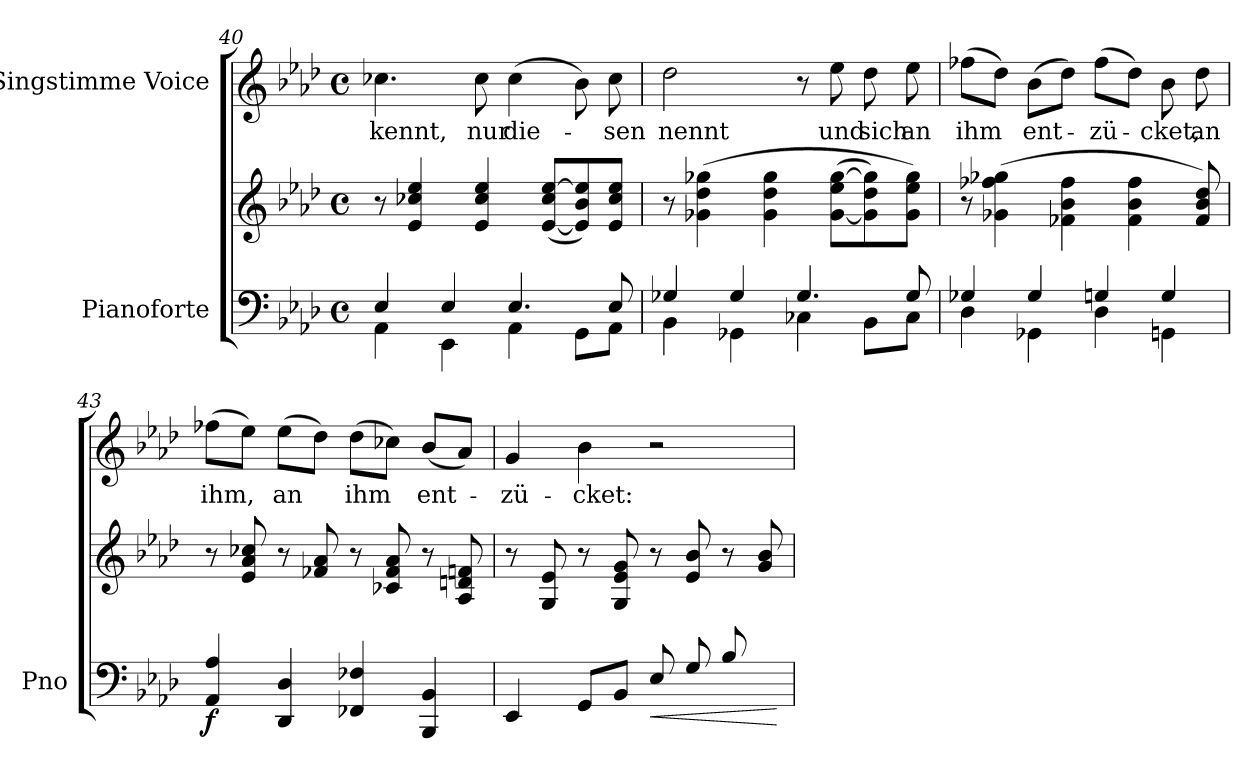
**kern	**kern	**dynam	**kern	**text
*part2	*part2	*part2	*part1	*part1
*staff3	*staff2	*staff2/3	*staff1	*staff1
*I"Pianoforte	*	*	*I"Singstimme Voice	*
*I'Pno	*	*	*	*
*clefF4	*clefG2	*	*clefG2	*
*k[b-e-a-d-]	*k[b-e-a-d-]	*	*k[b-e-a-d-]	*
*M4/4	*M4/4	*	*M4/4	*
*met(c)	*met(c)	*	*met(c)	*
=40	=40	=40	=40	=40
*^	*	*	*	*
!	!	!	!	!	!LO:LY:b
4E-/	4AA-\	8r	.	4.cc-X\	kennt,
.	.	4e-/ 4cc-X/ 4ee-/	.	.	.
4E-/	4EE-\	.	.	.	.
!	!	!	!	!	!LO:LY:b
.	.	4e-/ 4cc-/ 4ee-/	.	8cc-\	nur
!	!	!	!	!	!LO:LY:b
4.E-/	4AA-\	.	.	(4cc-\	die-
.	.	(<[8e-/ 8cc-/ [8ee-/L	.	.	.
.	8GG\L	8e-/] 8b-/ 8ee-/])	.	8b-\)	.
!	!	!	!	!	!LO:LY:b
8E-/	8AA-\J	8e-/ 8cc-/ 8ee-/J	.	8cc-\	-sen
=41	=41	=41	=41	=41	=41
!	!	!	!	!	!LO:LY:b
4G-X/	4BB-\	8r	.	2dd-\	nennt
.	.	(4g-X\ 4dd-\ 4gg-X\	.	.	.
4G-/	4GG-X\	.	.	.	.
.	.	4g-\ 4dd-\ 4gg-\	.	.	.
4.G-/	4C-X\	.	.	8r	.
!	!	!	!	!	!LO:LY:b
.	.	([8g-\ 8ee-\ [8gg-\L	.	8ee-\	und
!	!	!	!	!	!LO:LY:b
.	8BB-\L	8g-\] 8dd-\ 8gg-\])	.	8dd-\	sich
!	!	!	!	!	!LO:LY:b
8G-/	8C-\J	8g-\ 8ee-\ 8gg-\J)	.	8ee-\	an
!!LO:PB:g=z
=42	=42	=42	=42	=42	=42
!	!	!	!	!	!LO:LY:b
4G-X/	4D-\	8r	.	(8ff-X\L	ihm
.	.	(4g-X\ 4ff-X\ 4gg-X\	.	8dd-\J)	.
!	!	!	!	!	!LO:LY:b
4G-/	4GG-X\	.	.	(8b-\L	ent-
.	.	4f-X\ 4b-\ 4ff-\	.	8dd-\J)	.
!	!	!	!	!	!LO:LY:b
4Gn/	4D-\	.	.	(8ff-\L	-zü-
.	.	4f-\ 4b-\ 4ff-\	.	8dd-\J)	.
!	!	!	!	!	!LO:LY:b
4G/	4GGn\	.	.	8b-\	-cket,
!	!	!	!	!	!LO:LY:b
.	.	8f-/ 8b-/ 8dd-/)	.	8dd-\	an
*v	*v	*	*	*	*
=43	=43	=43	=43	=43
!	!	!LO:DY:b=2	!	!LO:LY:b
4AA-/ 4A-/	8r	f	(8ff-X\L	ihm,
.	8e-/ 8a-/ 8cc-X/	.	8ee-\J)	.
!	!	!	!	!LO:LY:b
4DD-/ 4D-/	8r	.	(8ee-\L	an
.	8f-X/ 8a-/	.	8dd-\J)	.
!	!	!	!	!LO:LY:b
4FF-X/ 4F-X/	8r	.	(8dd-\L	ihm
.	8c-X/ 8f-/ 8a-/	.	8cc-X\J)	.
!	!	!	!	!LO:LY:b
4BBB-/ 4BB-/	8r	.	(8b-/L	ent-
.	8A-/ 8dn/ 8fn/	.	8a-/J)	.
=44	=44	=44	=44	=44
*	*^	*	*	*
!	!	!	!	!	!LO:LY:b
4EE-/	8r	2..ryy	.	4g/	-zü-
.	8G/ 8e-/	.	.	.	.
!	!	!	!	!	!LO:LY:b
8GG/L	8r	.	.	4b-\	-cket:
8BB-/J	8G/ 8e-/ 8g/	.	.	.	.
!	!	!	!LO:HP:b=2	!	!
8E-/L	8r	.	<	2r	.
8G/	8e-/ 8b-/	.	.	.	.
8B-/	8r	.	.	.	.
8ryy	8g/ 8b-/	8e-\J	.	.	.
*	*v	*v	*	*	*
.	.	[	.	.
=	=	=	=	=
*-	*-	*-	*-	*-
